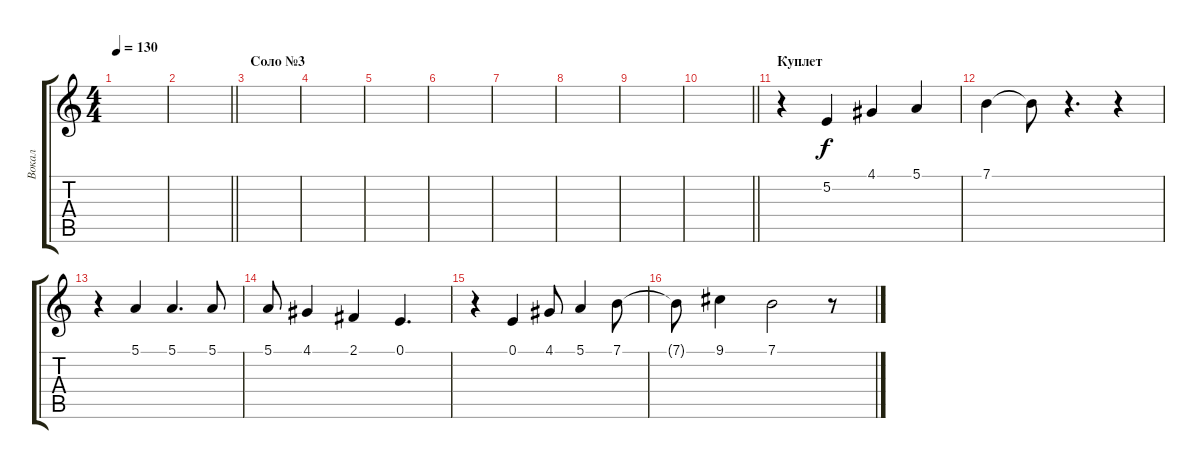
\track ("Вокал" "Вокал") {instrument flute}
\staff {score tabs}
\tuning (E4 B3 G3 D3 A2 E2) {hide}
\ts (4 4)
\tempo 130
\clef g2
\ks c
|
\barLineRight lightlight
|
\section ("" "Соло №3")
|
|
|
|
|
|
|
\barLineRight lightlight
|
\section ("" "Куплет")
r.4 5.2.4 4.1.4 5.1.4 |
7.1.4 7.1{t}.8 r.4{d} r.4 |
r.4 5.1.4 5.1.4{d} 5.1.8 |
5.1.8 4.1.4 2.1.4 0.1.4{d} |
r.4 0.1.4 4.1.8 5.1.4 7.1.8 |
7.1{t}.8 9.1.4 7.1.2 r.8
